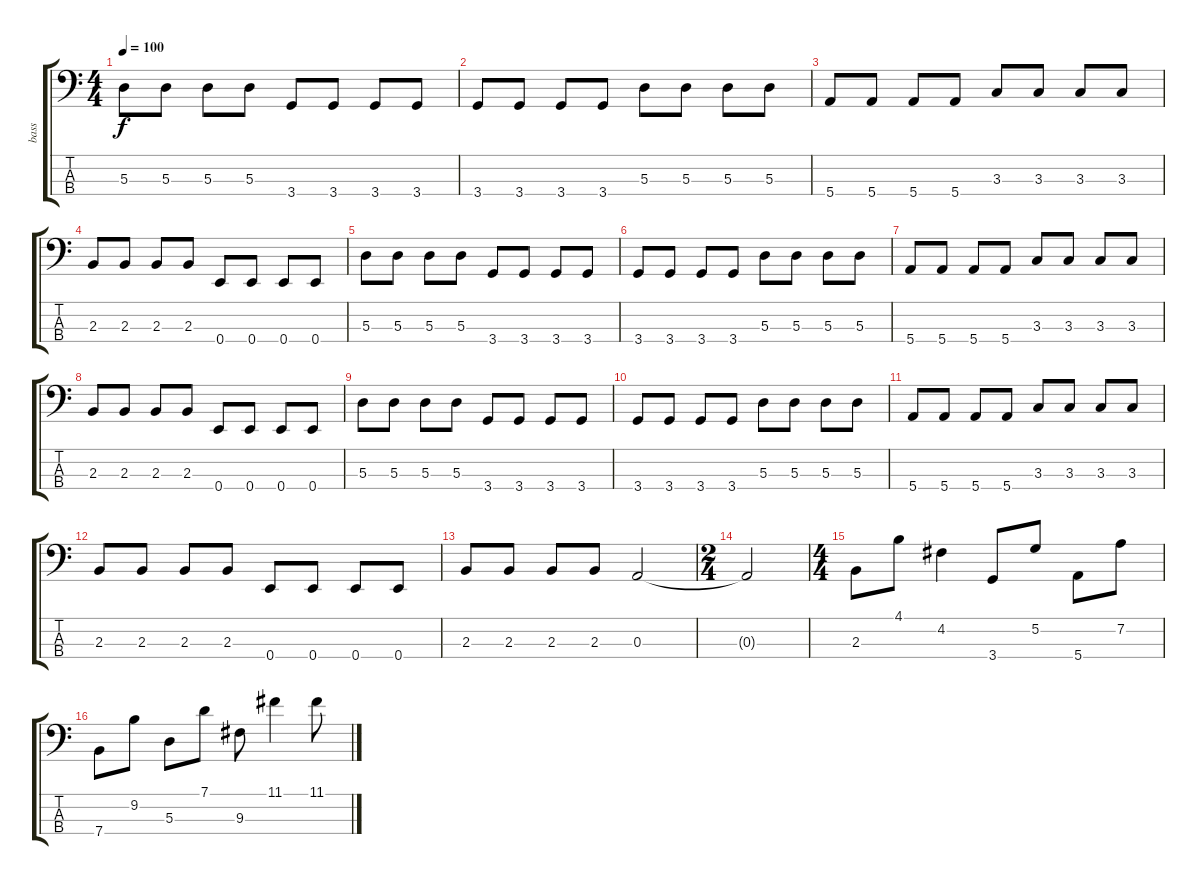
\track ("bass" "bass") {instrument electricbassfinger}
\staff {score tabs}
\tuning (G2 D2 A1 E1) {hide}
\ts (4 4)
\tempo 100
\clef f4
\ks c
5.3.8{dy f} 5.3.8 5.3.8 5.3.8 3.4.8 3.4.8 3.4.8 3.4.8 |
3.4.8 3.4.8 3.4.8 3.4.8 5.3.8 5.3.8 5.3.8 5.3.8 |
5.4.8 5.4.8 5.4.8 5.4.8 3.3.8 3.3.8 3.3.8 3.3.8 |
2.3.8 2.3.8 2.3.8 2.3.8 0.4.8 0.4.8 0.4.8 0.4.8 |
5.3.8 5.3.8 5.3.8 5.3.8 3.4.8 3.4.8 3.4.8 3.4.8 |
3.4.8 3.4.8 3.4.8 3.4.8 5.3.8 5.3.8 5.3.8 5.3.8 |
5.4.8 5.4.8 5.4.8 5.4.8 3.3.8 3.3.8 3.3.8 3.3.8 |
2.3.8 2.3.8 2.3.8 2.3.8 0.4.8 0.4.8 0.4.8 0.4.8 |
5.3.8 5.3.8 5.3.8 5.3.8 3.4.8 3.4.8 3.4.8 3.4.8 |
3.4.8 3.4.8 3.4.8 3.4.8 5.3.8 5.3.8 5.3.8 5.3.8 |
5.4.8 5.4.8 5.4.8 5.4.8 3.3.8 3.3.8 3.3.8 3.3.8 |
2.3.8 2.3.8 2.3.8 2.3.8 0.4.8 0.4.8 0.4.8 0.4.8 |
2.3.8 2.3.8 2.3.8 2.3.8 0.3.2 |
\ts (2 4)
0.3{t}.2 |
\ts (4 4)
2.3.8 4.1.8 4.2.4 3.4.8 5.2.8 5.4.8 7.2.8 |
7.4.8 9.2.8 5.3.8 7.1.8 9.3.8 11.1.4 11.1.8
